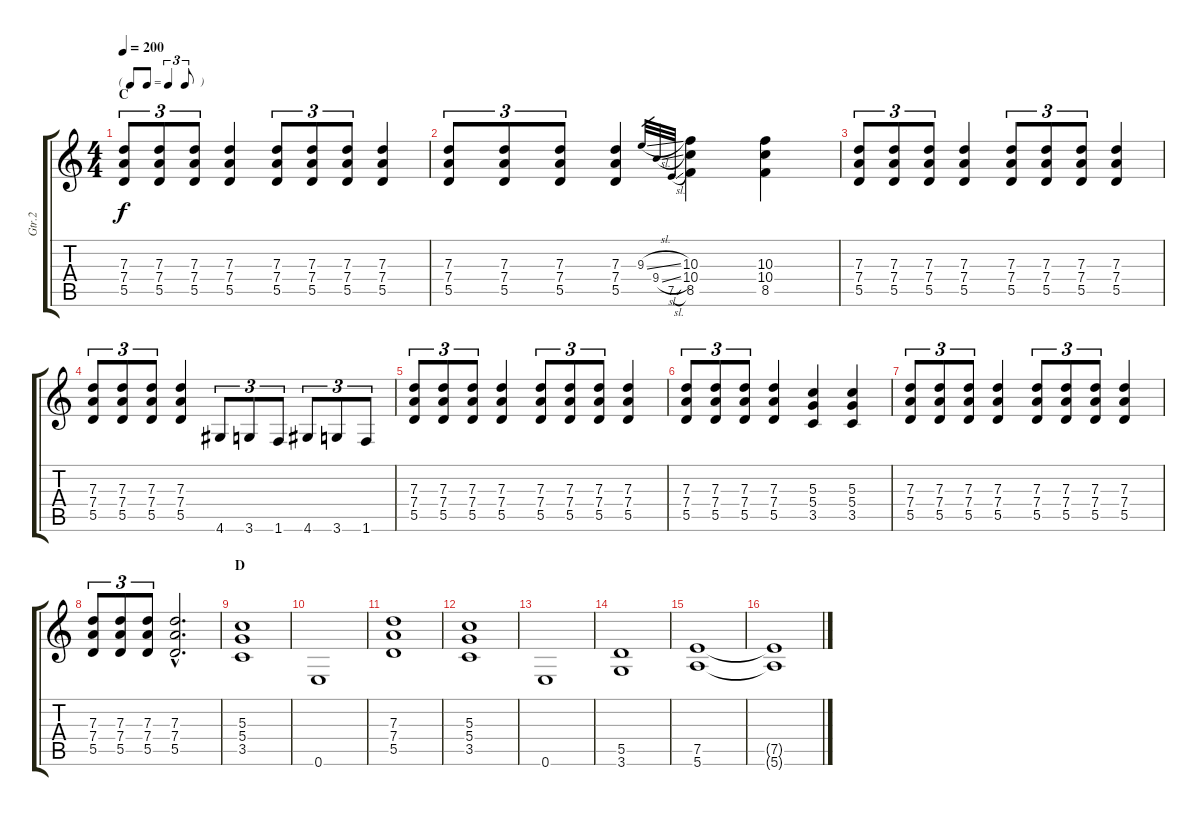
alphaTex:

\track ("Gtr.2" "Gtr.2") {instrument overdrivenguitar}
\staff {score tabs}
\tuning (E4 B3 G3 D3 A2 E2) {hide}
\ts (4 4)
\tf triplet8th
\section ("" "C")
\tempo 200
\clef g2
\ks c
(7.3 7.4 5.5).8{tu (3 2) dy f} (7.3 7.4 5.5).8{tu (3 2)} (7.3 7.4 5.5).8{tu (3 2)} (7.3 7.4 5.5).4 (7.3 7.4 5.5).8{tu (3 2)} (7.3 7.4 5.5).8{tu (3 2)} (7.3 7.4 5.5).8{tu (3 2)} (7.3 7.4 5.5).4 |
(7.3 7.4 5.5).8{tu (3 2)} (7.3 7.4 5.5).8{tu (3 2)} (7.3 7.4 5.5).8{tu (3 2)} (7.3 7.4 5.5).4 9.3{sl}.32{gr} 9.4{sl}.32{gr} 7.5{sl}.32{gr} (10.3 10.4 8.5).4 (10.3 10.4 8.5).4 |
(7.3 7.4 5.5).8{tu (3 2)} (7.3 7.4 5.5).8{tu (3 2)} (7.3 7.4 5.5).8{tu (3 2)} (7.3 7.4 5.5).4 (7.3 7.4 5.5).8{tu (3 2)} (7.3 7.4 5.5).8{tu (3 2)} (7.3 7.4 5.5).8{tu (3 2)} (7.3 7.4 5.5).4 |
(7.3 7.4 5.5).8{tu (3 2)} (7.3 7.4 5.5).8{tu (3 2)} (7.3 7.4 5.5).8{tu (3 2)} (7.3 7.4 5.5).4 4.6.8{tu (3 2)} 3.6.8{tu (3 2)} 1.6.8{tu (3 2)} 4.6.8{tu (3 2)} 3.6.8{tu (3 2)} 1.6.8{tu (3 2)} |
(7.3 7.4 5.5).8{tu (3 2)} (7.3 7.4 5.5).8{tu (3 2)} (7.3 7.4 5.5).8{tu (3 2)} (7.3 7.4 5.5).4 (7.3 7.4 5.5).8{tu (3 2)} (7.3 7.4 5.5).8{tu (3 2)} (7.3 7.4 5.5).8{tu (3 2)} (7.3 7.4 5.5).4 |
(7.3 7.4 5.5).8{tu (3 2)} (7.3 7.4 5.5).8{tu (3 2)} (7.3 7.4 5.5).8{tu (3 2)} (7.3 7.4 5.5).4 (5.3 5.4 3.5).4 (5.3 5.4 3.5).4 |
(7.3 7.4 5.5).8{tu (3 2)} (7.3 7.4 5.5).8{tu (3 2)} (7.3 7.4 5.5).8{tu (3 2)} (7.3 7.4 5.5).4 (7.3 7.4 5.5).8{tu (3 2)} (7.3 7.4 5.5).8{tu (3 2)} (7.3 7.4 5.5).8{tu (3 2)} (7.3 7.4 5.5).4 |
(7.3 7.4 5.5).8{tu (3 2)} (7.3 7.4 5.5).8{tu (3 2)} (7.3 7.4 5.5).8{tu (3 2)} (7.3{hac} 7.4{hac} 5.5{hac}).2{d} |
\section ("" "D")
(5.3 5.4 3.5).1 |
0.6.1 |
(7.3 7.4 5.5).1 |
(5.3 5.4 3.5).1 |
0.6.1 |
(5.5 3.6).1 |
(7.5 5.6).1 |
(7.5{t} 5.6{t}).1
